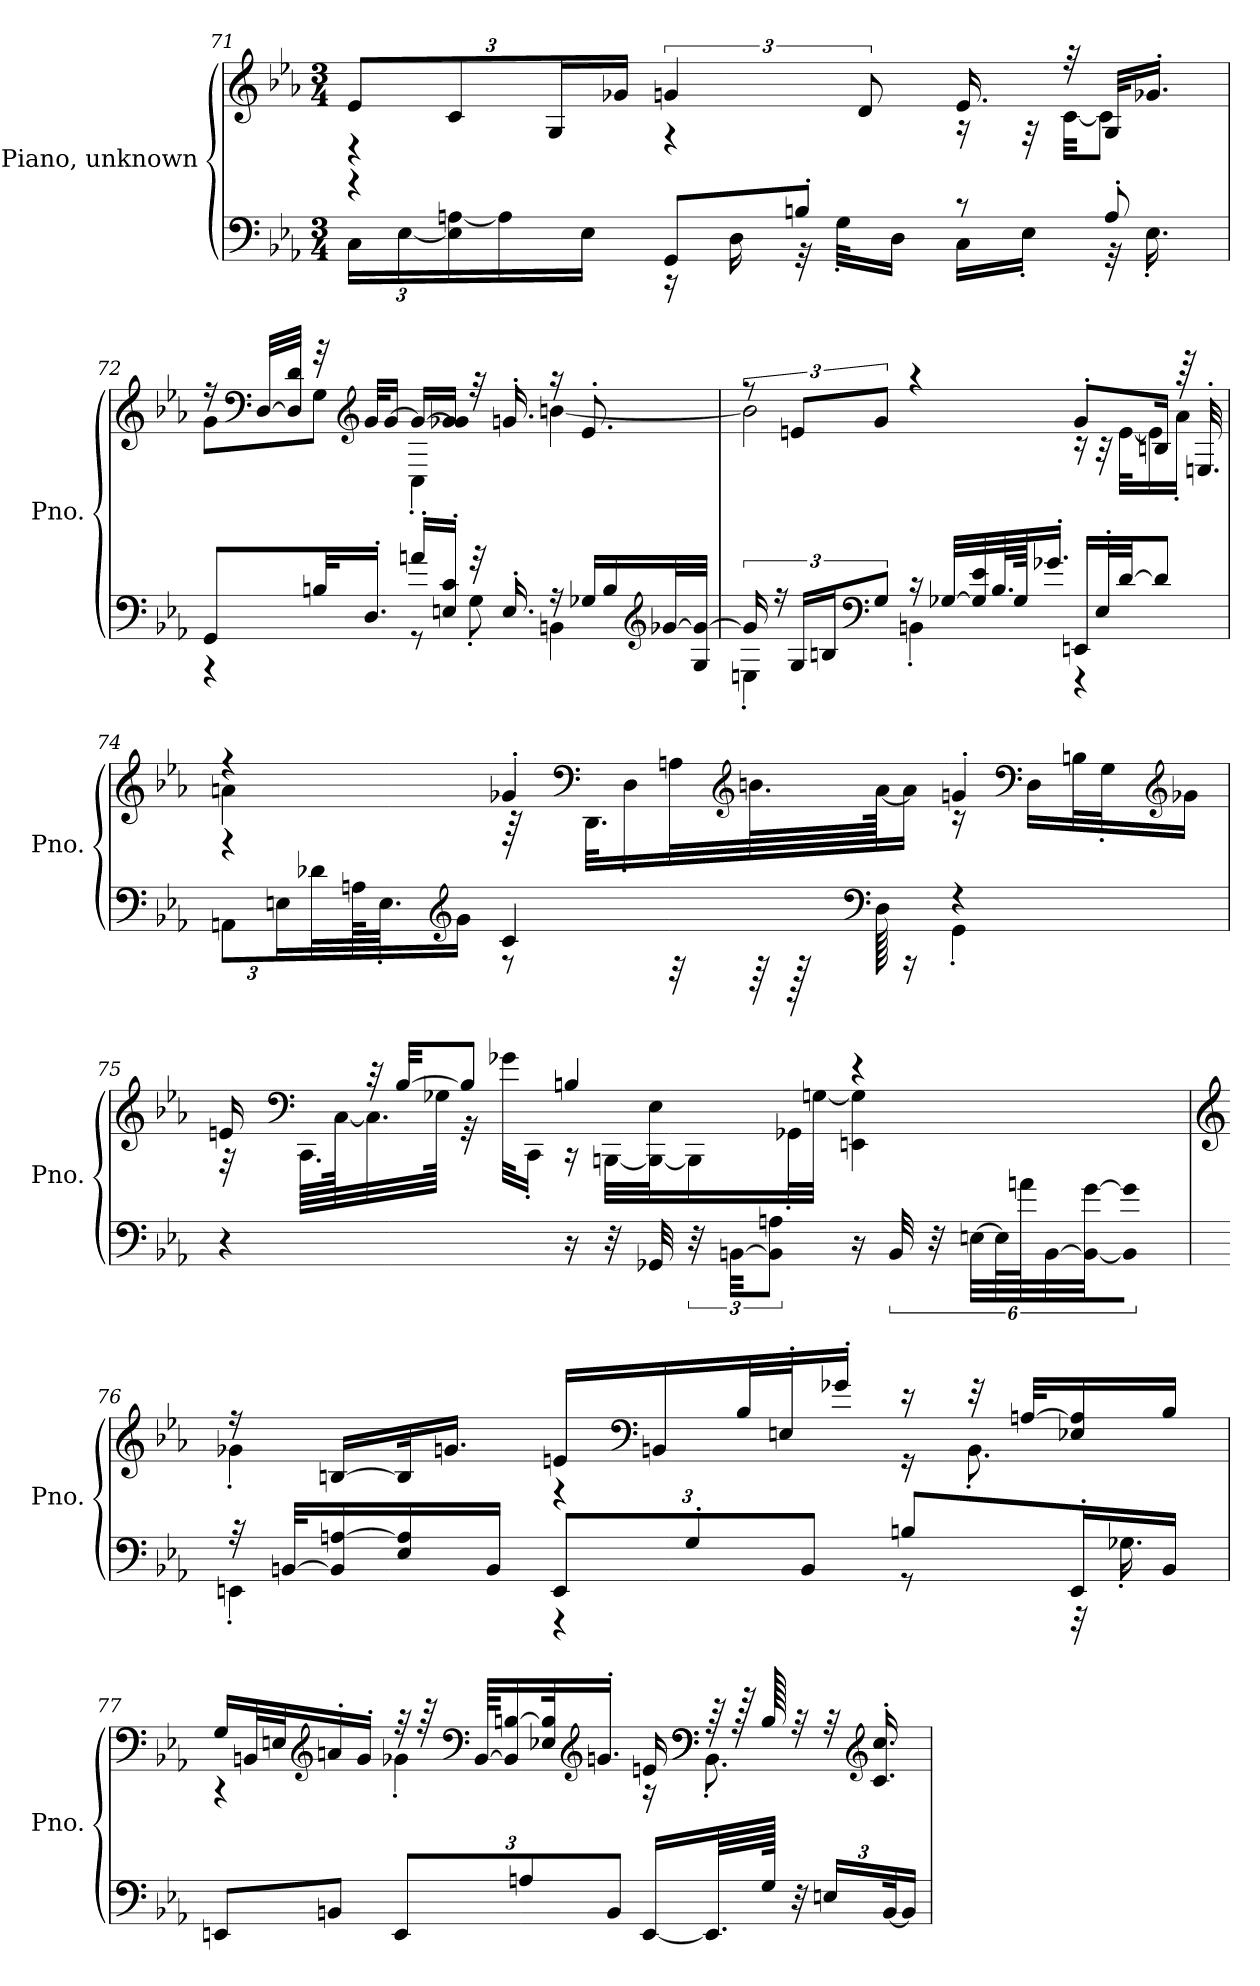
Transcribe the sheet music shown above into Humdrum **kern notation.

**kern	**kern
*part1	*part1
*staff2	*staff1
*I"Piano, unknown	*
*I'Pno.	*
!!LO:LB:g=z
*clefF4	*clefG2
*k[b-e-a-]	*k[b-e-a-]
*M3/4	*M3/4
=71	=71
*^	*
*	*Xbrackettup	*Xbrackettup
*	*	*^
4r	24C\LL	12e-/L	4r
.	[24E-\	.	.
.	24E-\] [24An\	12c/	.
.	16A\]	.	.
.	.	24G/L	.
.	16E-\JJ	.	.
.	.	24g-X/JJ	.
*	*	*brackettup	*
8GG/L	16r	6gn/	4r
.	16D\	.	.
8Bn'/J	32r	.	.
.	32G'\KLL	.	.
.	.	12d/	.
.	16D\JJ	.	.
8r	16C\LL	16.e-/	16r
.	16E-'\JJ	.	32r
.	.	32r	[32c\KKL
8A'/	32r	32G/KLL	8c\J]
.	16.E-'\	16.g-X'/JJ	.
!!LO:LB:g=z	!!
=72	=72	=72	=72
8GG/L	4r	16r	8g\L
*	*	*clefF4	*
.	.	[32D/LLL	.
.	.	32D/] 32d/JJJ	.
32Bn/KL	.	32r	8G\J
*	*	*clefG2	*
16.D'/JJ	.	32g/KLL	.
.	.	[16g/JJ	.
16an'/LL	8r	16g/LL_	4C'\
16En/' 16c/'JJ	.	16g-X/ 16g/]JJ	.
32r	8G'\	32r	.
16.E'/	.	16.gn'/	.
16r	4BBn\	16r	[4bn\
16G-X/LL	.	8.e-'/	.
16B/	.	.	.
*clefG2	*	*	*
[32g-X/L	.	.	.
32G-/ 32g-/_JJJ	.	.	.
!!LO:PB:g=z	!!
=73	=73	=73	=73
*brackettup	*	*	*
24g-/]	4En'\	12r	2b\]
24r	.	.	.
24G/LL	.	12en/L	.
*Xbrackettup	*	*	*
24Bn/J	.	.	.
*clefF4	*	*	*
12G/J	.	12g/J	.
16r	4BBn'\	4r	.
[32G-X/LLL	.	.	.
32G-/] 32e-/	.	.	.
64.B/L	.	.	.
128G-/JJK	.	.	.
16.g-X'/JJ	.	.	.
16EEn/LL	4r	8g'/L	16r
32E'/L	.	.	32r
[32d/JJ	.	.	[32e\KLL
8d/J]	.	16Bn/Jk	16e\]
.	.	64r	16a-'\JJ
.	.	32.En'/	.
!!LO:LB:g=z	!!
=74	=74	=74	=74
4r	12AAn\L	4r	4an\
.	24En\L	.	.
.	32d-X\L	.	.
.	128An\KL	.	.
.	64.E'\JJ	.	.
*clefG2	*	*	*
.	16g\JJ	.	.
4c/	8r	4g-X'/	64r
*	*	*clefF4	*
.	.	.	32.DD\KLL
.	.	.	16D'\
.	32r	.	32An'\L
*	*	*clefG2	*
.	64r	.	64.bn\L
.	128r	.	.
*clefF4	*	*	*
.	128D\	.	[128a\JJK
.	16r	.	16a\JJ]
4r	4GG'\	4gn'/	16r
*	*	*clefF4	*
.	.	.	16D\LL
.	.	.	32Bn\L
.	.	.	32G'\J
*	*	*clefG2	*
.	.	.	16g-X\JJ
*v	*v	*	*
!!LO:LB:g=z	!!
=75	=75	=75
4r	16en/	32r
*	*clefF4	*
.	.	64.CC\LLLL
.	.	[128C\JK
.	32r	32.C\]
.	[32B-/KKL	.
.	.	64G-X\JJJk
.	8B-/J]	32r
.	.	32g-X\KLL
.	.	16CC'\JJ
16r	4Bn/	16r
32r	.	[32BBBn\LLL
32GG-X/	.	32BBB\_ 32E-\J
*brackettup	*	*
48r	.	16BBB\]
[48BBn\KKL	.	.
12BB\] 12An\J	.	.
.	.	32GG-X'\L
.	.	[32Gn\JJJ
16r	4r	4EEn\ 4G\]
48BB/	.	.
48r	.	.
[48En\LLL	.	.
*Xbrackettup	*	*
96E\L]	.	.
96an\J	.	.
[48BB\	.	.
48BB\_ [48g\J	.	.
16BB\] 16g\]JJ	.	.
!!LO:LB:g=z	!!
=76	=76	=76
*	*clefG2	*
*^	*	*
32r	4EEn'\	16r	4g-X'\
[32BBn/KLL	.	.	.
16BB/] [16An/	.	[16Bn/LL	.
16E-/ 16A/]	.	32B/K]	.
.	.	16.gn/JJ	.
16BB/JJ	.	.	.
12EE/L	4r	16en/LL	4r
*	*	*clefF4	*
.	.	16BBn/	.
12G'/	.	.	.
.	.	32B/L	.
.	.	32En'/J	.
12BB/J	.	.	.
.	.	16g-X'/JJ	.
8Bn/L	8r	16r	16r
.	.	32r	8.BB'\
.	.	[32An/KLL	.
16EE'/L	32r	16E-X/ 16A/]	.
.	16.G-X'\	.	.
16BB/JJ	.	16B/JJ	.
*v	*v	*	*
!!LO:LB:g=z	!!
=77	=77	=77
8EEn/L	16G/LL	4r
.	32BBn/L	.
.	32En/J	.
*	*clefG2	*
8BBn/J	16an'/	.
.	16g'/JJ	.
12EE/L	32r	4g-X'\
.	64r	.
*	*clefF4	*
.	[64BB/KKLL	.
.	16BB/] [16Bn/	.
12An/	.	.
.	32E-X/ 32B/]K	.
*	*clefG2	*
.	16.gn'/JJ	.
12BB/J	.	.
[16EE/LL	16en/	16r
*	*clefF4	*
64.EE/LL]	64r	8.BB'\
.	128r	.
128G/JJJJk	128B/	.
32r	32r	.
24En/LL	32r	.
*	*clefG2	*
.	16.c/' 16.cc/'	.
[48BB/K	.	.
16BB/JJ]	.	.
*	*v	*v
=	=
*-	*-
